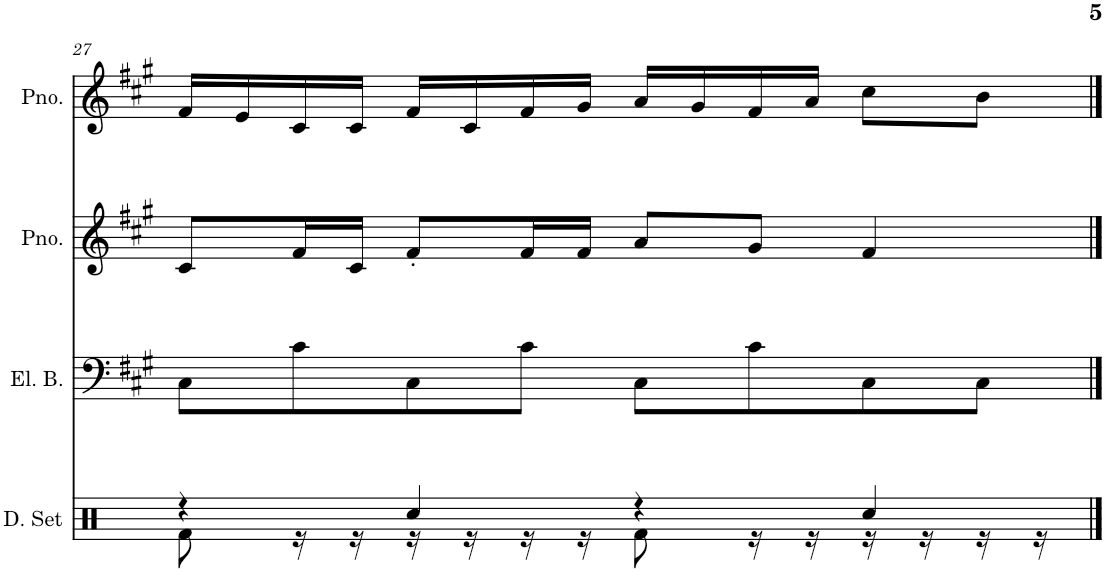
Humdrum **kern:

**kern	**kern	**kern	**kern
*part4	*part3	*part2	*part1
*staff4	*staff3	*staff2	*staff1
*I"Drumset	*I"5-str. Electric Bass	*I"Piano	*I"Piano
*I'D. Set	*I'El. B.	*I'Pno.	*I'Pno.
!!LO:PB:g=z
*clefX	*clefF4	*clefF4	*clefG2
*	*Trd7c12	*	*
*k[]	*k[f#c#g#]	*k[f#c#g#]	*k[f#c#g#]
*M4/4	*M4/4	*M4/4	*M4/4
=27	=27	=27	=27
*^	*	*	*
4r	8Rf\	8C#\L	8c#/L	16f#/LL
.	.	.	.	16e/
.	16r	8c#\	16f#/L	16c#/
.	16r	.	16c#/JJ	16c#/JJ
4Rcc/	16r	8C#\	8f#'/L	16f#/LL
.	16r	.	.	16c#/
.	16r	8c#\J	16f#/L	16f#/
.	16r	.	16f#/JJ	16g#/JJ
4r	8Rf\	8C#\L	8a/L	16a/LL
.	.	.	.	16g#/
.	16r	8c#\	8g#/J	16f#/
.	16r	.	.	16a/JJ
4Rcc/	16r	8C#\	4f#/	8cc#\L
.	16r	.	.	.
.	16r	8C#\J	.	8b\J
.	16r	.	.	.
*v	*v	*	*	*
==	==	==	==
*-	*-	*-	*-
